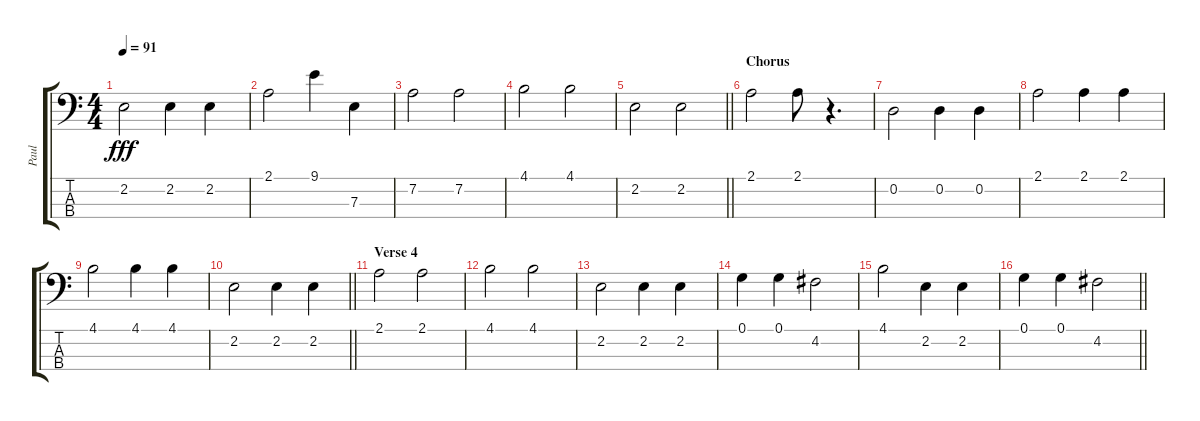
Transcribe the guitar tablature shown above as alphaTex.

\track ("Paul" "Paul") {instrument electricbassfinger}
\staff {score tabs}
\tuning (G2 D2 A1 E1) {hide}
\ts (4 4)
\tempo 91
\clef f4
\ks c
2.2.2{dy fff} 2.2.4 2.2.4 |
2.1.2 9.1.4 7.3.4 |
7.2.2 7.2.2 |
4.1.2 4.1.2 |
\barLineRight lightlight
2.2.2 2.2.2 |
\section ("" "Chorus")
2.1.2 2.1.8 r.4{d} |
0.2.2 0.2.4 0.2.4 |
2.1.2 2.1.4 2.1.4 |
4.1.2 4.1.4 4.1.4 |
\barLineRight lightlight
2.2.2 2.2.4 2.2.4 |
\section ("" "Verse 4")
2.1.2 2.1.2 |
4.1.2 4.1.2 |
2.2.2 2.2.4 2.2.4 |
0.1.4 0.1.4 4.2.2 |
4.1.2 2.2.4 2.2.4 |
\barLineRight lightlight
0.1.4 0.1.4 4.2.2
